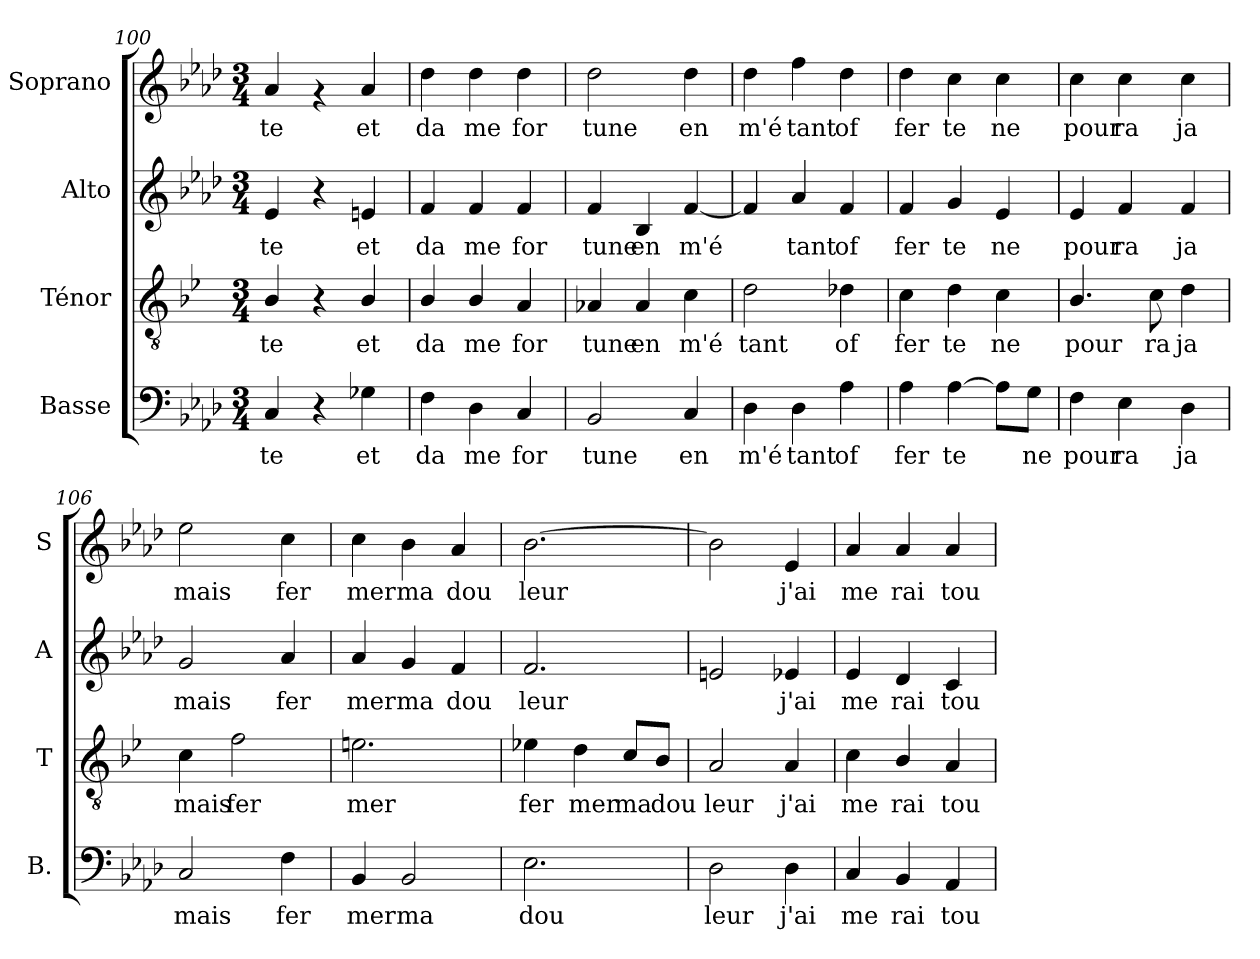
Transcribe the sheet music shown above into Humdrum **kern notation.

**kern	**text	**kern	**text	**kern	**text	**kern	**text
*part4	*part4	*part3	*part3	*part2	*part2	*part1	*part1
*staff4	*staff4	*staff3	*staff3	*staff2	*staff2	*staff1	*staff1
*I"Basse	*	*I"Ténor	*	*I"Alto	*	*I"Soprano	*
*I'B.	*	*I'T	*	*I'A	*	*I'S	*
*clefF4	*	*clefGv2	*	*clefG2	*	*clefG2	*
*	*	*ITrd1c2	*	*	*	*	*
*k[b-e-a-d-]	*	*k[b-e-a-d-]	*	*k[b-e-a-d-]	*	*k[b-e-a-d-]	*
*A-:	*	*A-:	*	*A-:	*	*A-:	*
*M3/4	*	*M3/4	*	*M3/4	*	*M3/4	*
=100	=100	=100	=100	=100	=100	=100	=100
!	!LO:LY:b	!	!	!	!	!	!
!	!	!	!LO:LY:b	!	!	!	!
!	!	!	!	!	!LO:LY:b	!	!
!	!	!	!	!	!	!	!LO:LY:b
4C/	te	4A-/	te	4e-/	te	4a-/	te
4r	.	4r	.	4r	.	4rf	.
!	!LO:LY:b	!	!	!	!	!	!
!	!	!	!LO:LY:b	!	!	!	!
!	!	!	!	!	!LO:LY:b	!	!
!	!	!	!	!	!	!	!LO:LY:b
4G-X\	et	4A-/	et	4en/	et	4a-/	et
=101	=101	=101	=101	=101	=101	=101	=101
!	!LO:LY:b	!	!	!	!	!	!
!	!	!	!LO:LY:b	!	!	!	!
!	!	!	!	!	!LO:LY:b	!	!
!	!	!	!	!	!	!	!LO:LY:b
4F\	da	4A-/	da	4f/	da	4dd-\	da
!	!LO:LY:b	!	!	!	!	!	!
!	!	!	!LO:LY:b	!	!	!	!
!	!	!	!	!	!LO:LY:b	!	!
!	!	!	!	!	!	!	!LO:LY:b
4D-\	me	4A-/	me	4f/	me	4dd-\	me
!	!LO:LY:b	!	!	!	!	!	!
!	!	!	!LO:LY:b	!	!	!	!
!	!	!	!	!	!LO:LY:b	!	!
!	!	!	!	!	!	!	!LO:LY:b
4C/	for	4G/	for	4f/	for	4dd-\	for
=102	=102	=102	=102	=102	=102	=102	=102
!	!LO:LY:b	!	!	!	!	!	!
!	!	!	!LO:LY:b	!	!	!	!
!	!	!	!	!	!LO:LY:b	!	!
!	!	!	!	!	!	!	!LO:LY:b
2BB-/	tune	4G-X/	tune	4f/	tune	2dd-\	tune
!	!	!	!LO:LY:b	!	!	!	!
!	!	!	!	!	!LO:LY:b	!	!
.	.	4G-/	en	4B-/	en	.	.
!	!LO:LY:b	!	!	!	!	!	!
!	!	!	!LO:LY:b	!	!	!	!
!	!	!	!	!	!LO:LY:b	!	!
!	!	!	!	!	!	!	!LO:LY:b
4C/	en	4B-\	m'é	[4f/	m'é	4dd-\	en
!!LO:LB:g=z
=103	=103	=103	=103	=103	=103	=103	=103
!	!LO:LY:b	!	!	!	!	!	!
!	!	!	!LO:LY:b	!	!	!	!
!	!	!	!	!	!	!	!LO:LY:b
4D-\	m'é	2c\	tant	4f/]	.	4dd-\	m'é
!	!LO:LY:b	!	!	!	!	!	!
!	!	!	!	!	!LO:LY:b	!	!
!	!	!	!	!	!	!	!LO:LY:b
4D-\	tant	.	.	4a-/	tant	4ff\	tant
!	!LO:LY:b	!	!	!	!	!	!
!	!	!	!LO:LY:b	!	!	!	!
!	!	!	!	!	!LO:LY:b	!	!
!	!	!	!	!	!	!	!LO:LY:b
4A-\	of	4c-X\	of	4f/	of	4dd-\	of
=104	=104	=104	=104	=104	=104	=104	=104
!	!LO:LY:b	!	!	!	!	!	!
!	!	!	!LO:LY:b	!	!	!	!
!	!	!	!	!	!LO:LY:b	!	!
!	!	!	!	!	!	!	!LO:LY:b
4A-\	fer	4B-\	fer	4f/	fer	4dd-\	fer
!	!LO:LY:b	!	!	!	!	!	!
!	!	!	!LO:LY:b	!	!	!	!
!	!	!	!	!	!LO:LY:b	!	!
!	!	!	!	!	!	!	!LO:LY:b
[4A-\	te	4c\	te	4g/	te	4cc\	te
!	!	!	!LO:LY:b	!	!	!	!
!	!	!	!	!	!LO:LY:b	!	!
!	!	!	!	!	!	!	!LO:LY:b
8A-\L]	.	4B-\	ne	4e-/	ne	4cc\	ne
!	!LO:LY:b	!	!	!	!	!	!
8G\J	ne	.	.	.	.	.	.
=105	=105	=105	=105	=105	=105	=105	=105
!	!LO:LY:b	!	!	!	!	!	!
!	!	!	!LO:LY:b	!	!	!	!
!	!	!	!	!	!LO:LY:b	!	!
!	!	!	!	!	!	!	!LO:LY:b
4F\	pour	4.A-/	pour	4e-/	pour	4cc\	pour
!	!LO:LY:b	!	!	!	!	!	!
!	!	!	!	!	!LO:LY:b	!	!
!	!	!	!	!	!	!	!LO:LY:b
4E-\	ra	.	.	4f/	ra	4cc\	ra
!	!	!	!LO:LY:b	!	!	!	!
.	.	8B-\	ra	.	.	.	.
!	!LO:LY:b	!	!	!	!	!	!
!	!	!	!LO:LY:b	!	!	!	!
!	!	!	!	!	!LO:LY:b	!	!
!	!	!	!	!	!	!	!LO:LY:b
4D-\	ja	4c\	ja	4f/	ja	4cc\	ja
=106	=106	=106	=106	=106	=106	=106	=106
!	!LO:LY:b	!	!	!	!	!	!
!	!	!	!LO:LY:b	!	!	!	!
!	!	!	!	!	!LO:LY:b	!	!
!	!	!	!	!	!	!	!LO:LY:b
2C/	mais	4B-\	mais	2g/	mais	2ee-\	mais
!	!	!	!LO:LY:b	!	!	!	!
.	.	2e-\	fer	.	.	.	.
!	!LO:LY:b	!	!	!	!	!	!
!	!	!	!	!	!LO:LY:b	!	!
!	!	!	!	!	!	!	!LO:LY:b
4F\	fer	.	.	4a-/	fer	4cc\	fer
=107	=107	=107	=107	=107	=107	=107	=107
!	!LO:LY:b	!	!	!	!	!	!
!	!	!	!LO:LY:b	!	!	!	!
!	!	!	!	!	!LO:LY:b	!	!
!	!	!	!	!	!	!	!LO:LY:b
4BB-/	mer	2.dn\	mer	4a-/	mer	4cc\	mer
!	!LO:LY:b	!	!	!	!	!	!
!	!	!	!	!	!LO:LY:b	!	!
!	!	!	!	!	!	!	!LO:LY:b
2BB-/	ma	.	.	4g/	ma	4b-\	ma
!	!	!	!	!	!LO:LY:b	!	!
!	!	!	!	!	!	!	!LO:LY:b
.	.	.	.	4f/	dou	4a-/	dou
=108	=108	=108	=108	=108	=108	=108	=108
!	!LO:LY:b	!	!	!	!	!	!
!	!	!	!LO:LY:b	!	!	!	!
!	!	!	!	!	!LO:LY:b	!	!
!	!	!	!	!	!	!	!LO:LY:b
2.E-\	dou	4d-X\	fer	2.f/	leur	[>2.b-\	leur
!	!	!	!LO:LY:b	!	!	!	!
.	.	4c\	mer	.	.	.	.
!	!	!	!LO:LY:b	!	!	!	!
.	.	8B-/L	ma	.	.	.	.
!	!	!	!LO:LY:b	!	!	!	!
.	.	8A-/J	dou	.	.	.	.
!!LO:PB:g=z
=109	=109	=109	=109	=109	=109	=109	=109
!	!LO:LY:b	!	!	!	!	!	!
!	!	!	!LO:LY:b	!	!	!	!
2D-\	leur	2G/	leur	2en/	.	2b-\]	.
!	!LO:LY:b	!	!	!	!	!	!
!	!	!	!LO:LY:b	!	!	!	!
!	!	!	!	!	!LO:LY:b	!	!
!	!	!	!	!	!	!	!LO:LY:b
4D-\	j'ai	4G/	j'ai	4e-X/	j'ai	4e-/	j'ai
=110	=110	=110	=110	=110	=110	=110	=110
!	!LO:LY:b	!	!	!	!	!	!
!	!	!	!LO:LY:b	!	!	!	!
!	!	!	!	!	!LO:LY:b	!	!
!	!	!	!	!	!	!	!LO:LY:b
4C/	me	4B-\	me	4e-/	me	4a-/	me
!	!LO:LY:b	!	!	!	!	!	!
!	!	!	!LO:LY:b	!	!	!	!
!	!	!	!	!	!LO:LY:b	!	!
!	!	!	!	!	!	!	!LO:LY:b
4BB-/	rai	4A-/	rai	4d-/	rai	4a-/	rai
!	!LO:LY:b	!	!	!	!	!	!
!	!	!	!LO:LY:b	!	!	!	!
!	!	!	!	!	!LO:LY:b	!	!
!	!	!	!	!	!	!	!LO:LY:b
4AA-/	tou	4G/	tou	4c/	tou	4a-/	tou
=	=	=	=	=	=	=	=
*-	*-	*-	*-	*-	*-	*-	*-
